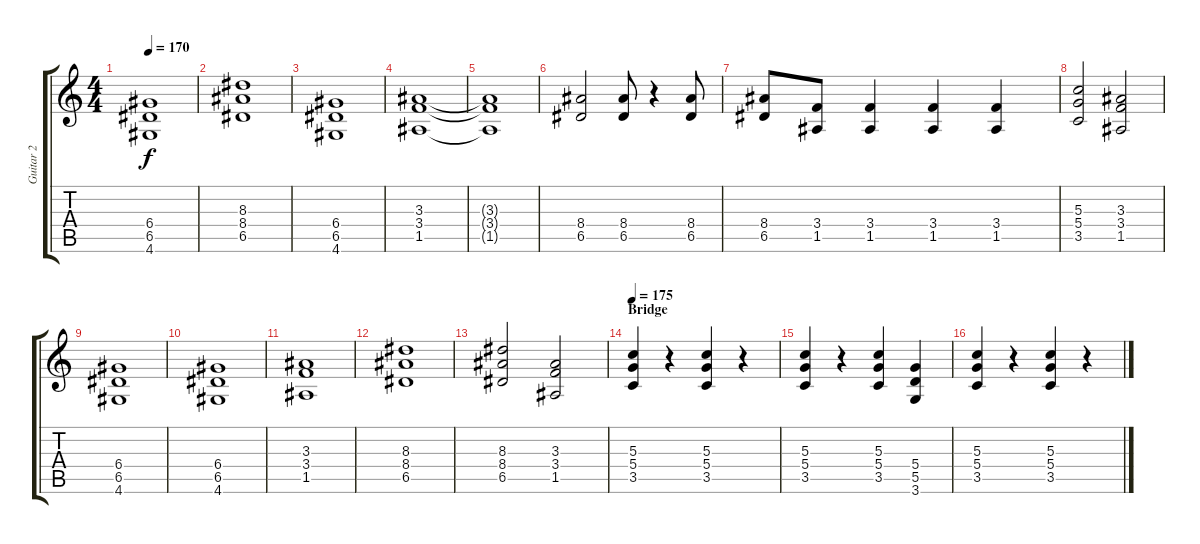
\track ("Guitar 2" "Guitar 2") {instrument overdrivenguitar}
\staff {score tabs}
\tuning (E4 B3 G3 D3 A2 E2) {hide}
\ts (4 4)
\tempo 170
\clef g2
\ks c
(6.4 6.5 4.6).1{dy f} |
(8.3 8.4 6.5).1 |
(6.4 6.5 4.6).1 |
(3.3 3.4 1.5).1 |
(3.3{t} 3.4{t} 1.5{t}).1 |
(8.4 6.5).2 (8.4 6.5).8 r.4 (8.4 6.5).8 |
(8.4 6.5).8 (3.4 1.5).8 (3.4 1.5).4 (3.4 1.5).4 (3.4 1.5).4 |
(5.3 5.4 3.5).2 (3.3 3.4 1.5).2 |
(6.4 6.5 4.6).1 |
(6.4 6.5 4.6).1 |
(3.3 3.4 1.5).1 |
(8.3 8.4 6.5).1 |
(8.3 8.4 6.5).2 (3.3 3.4 1.5).2 |
\section ("" "Bridge")
\tempo 175
(5.3 5.4 3.5).4 r.4 (5.3 5.4 3.5).4 r.4 |
(5.3 5.4 3.5).4 r.4 (5.3 5.4 3.5).4 (5.4 5.5 3.6).4 |
(5.3 5.4 3.5).4 r.4 (5.3 5.4 3.5).4 r.4
